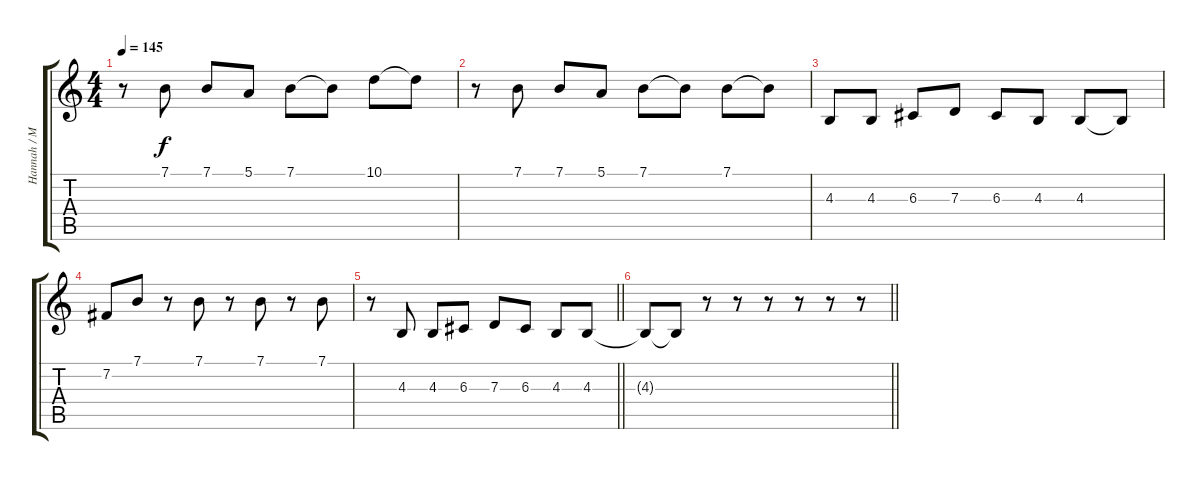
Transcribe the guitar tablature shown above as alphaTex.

\track ("Hannah / Miley" "Hannah / M") {instrument tenorsax}
\staff {score tabs}
\tuning (E4 B3 G3 D3 A2 E2) {hide}
\ts (4 4)
\tempo 145
\clef g2
\ks c
r.8{dy f} 7.1.8 7.1.8 5.1.8 7.1.8 7.1{t}.8 10.1.8 10.1{t}.8 |
r.8 7.1.8 7.1.8 5.1.8 7.1.8 7.1{t}.8 7.1.8 7.1{t}.8 |
4.3.8 4.3.8 6.3.8 7.3.8 6.3.8 4.3.8 4.3.8 4.3{t}.8 |
7.2.8 7.1.8 r.8 7.1.8 r.8 7.1.8 r.8 7.1.8 |
\barLineRight lightlight
r.8 4.3.8 4.3.8 6.3.8 7.3.8 6.3.8 4.3.8 4.3.8 |
\barLineRight lightlight
4.3{t}.8 4.3{t}.8 r.8 r.8 r.8 r.8 r.8 r.8
